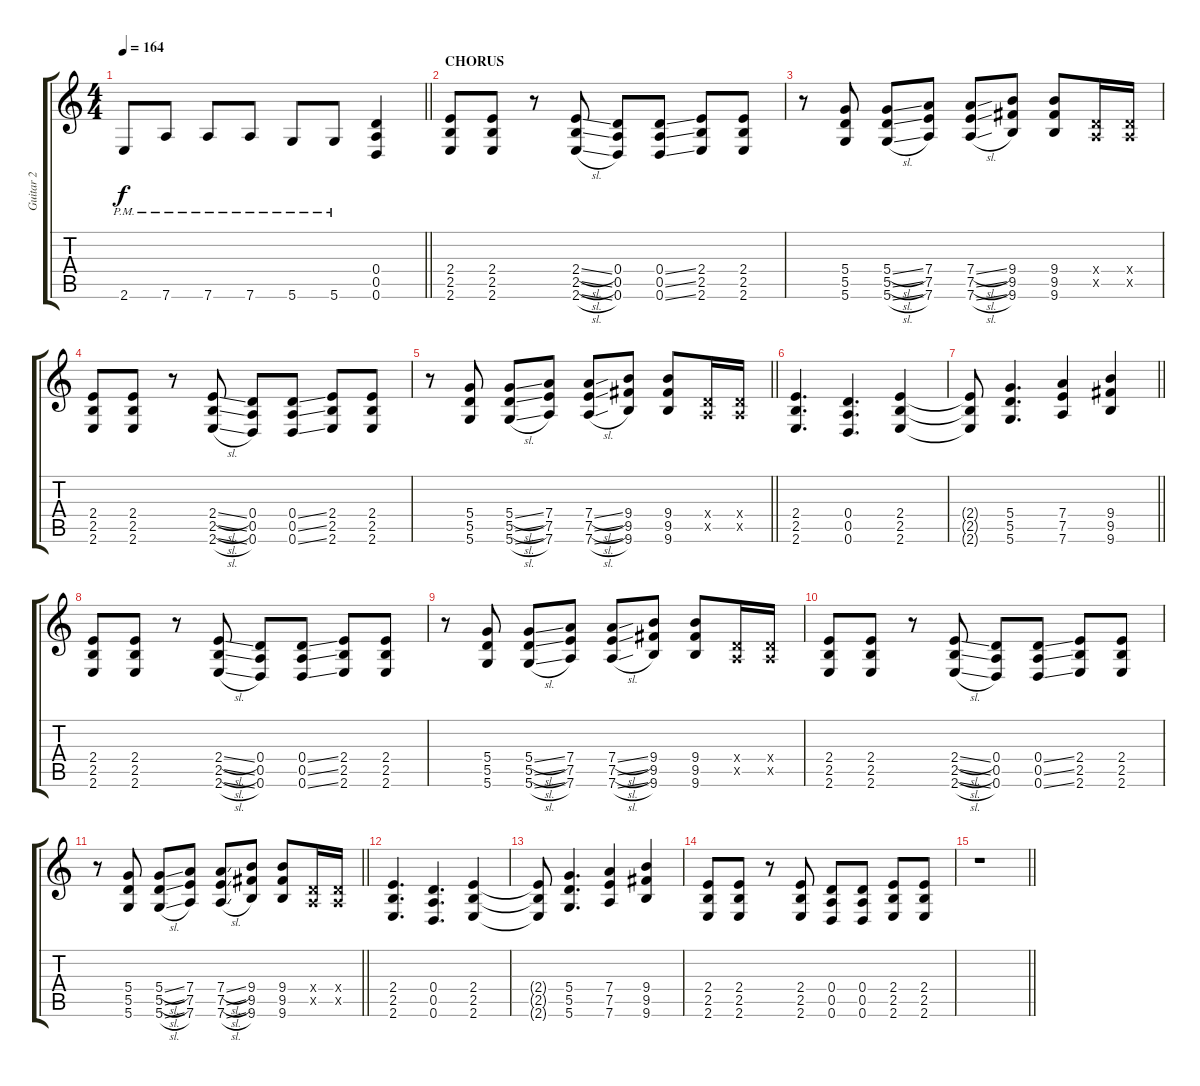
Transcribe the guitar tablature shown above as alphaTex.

\track ("Guitar 2" "Guitar 2") {instrument overdrivenguitar}
\staff {score tabs}
\tuning (E4 B3 G3 D3 A2 D2) {hide}
\ts (4 4)
\tempo 164
\clef g2
\barLineRight lightlight
\ks c
2.6{pm}.8{dy f} 7.6{pm}.8 7.6{pm}.8 7.6{pm}.8 5.6{pm}.8 5.6{pm}.8 (0.4 0.5 0.6).4 |
\section ("" "CHORUS")
(2.4 2.5 2.6).8 (2.4 2.5 2.6).8 r.8 (2.4{sl} 2.5{sl} 2.6{sl}).8 (0.4 0.5 0.6).8 (0.4{ss} 0.5{ss} 0.6{ss}).8 (2.4 2.5 2.6).8 (2.4 2.5 2.6).8 |
r.8 (5.4 5.5 5.6).8 (5.4{sl} 5.5{sl} 5.6{sl}).8 (7.4 7.5 7.6).8 (7.4{sl} 7.5{sl} 7.6{sl}).8 (9.4 9.5 9.6).8 (9.4 9.5 9.6).8 (0.4{x} 0.5{x}).16 (0.4{x} 0.5{x}).16 |
(2.4 2.5 2.6).8 (2.4 2.5 2.6).8 r.8 (2.4{sl} 2.5{sl} 2.6{sl}).8 (0.4 0.5 0.6).8 (0.4{ss} 0.5{ss} 0.6{ss}).8 (2.4 2.5 2.6).8 (2.4 2.5 2.6).8 |
\barLineRight lightlight
r.8 (5.4 5.5 5.6).8 (5.4{sl} 5.5{sl} 5.6{sl}).8 (7.4 7.5 7.6).8 (7.4{sl} 7.5{sl} 7.6{sl}).8 (9.4 9.5 9.6).8 (9.4 9.5 9.6).8 (0.4{x} 0.5{x}).16 (0.4{x} 0.5{x}).16 |
(2.4 2.5 2.6).4{d} (0.4 0.5 0.6).4{d} (2.4 2.5 2.6).4 |
\barLineRight lightlight
(2.4{t} 2.5{t} 2.6{t}).8 (5.4 5.5 5.6).4{d} (7.4 7.5 7.6).4 (9.4 9.5 9.6).4 |
(2.4 2.5 2.6).8 (2.4 2.5 2.6).8 r.8 (2.4{sl} 2.5{sl} 2.6{sl}).8 (0.4 0.5 0.6).8 (0.4{ss} 0.5{ss} 0.6{ss}).8 (2.4 2.5 2.6).8 (2.4 2.5 2.6).8 |
r.8 (5.4 5.5 5.6).8 (5.4{sl} 5.5{sl} 5.6{sl}).8 (7.4 7.5 7.6).8 (7.4{sl} 7.5{sl} 7.6{sl}).8 (9.4 9.5 9.6).8 (9.4 9.5 9.6).8 (0.4{x} 0.5{x}).16 (0.4{x} 0.5{x}).16 |
(2.4 2.5 2.6).8 (2.4 2.5 2.6).8 r.8 (2.4{sl} 2.5{sl} 2.6{sl}).8 (0.4 0.5 0.6).8 (0.4{ss} 0.5{ss} 0.6{ss}).8 (2.4 2.5 2.6).8 (2.4 2.5 2.6).8 |
\barLineRight lightlight
r.8 (5.4 5.5 5.6).8 (5.4{sl} 5.5{sl} 5.6{sl}).8 (7.4 7.5 7.6).8 (7.4{sl} 7.5{sl} 7.6{sl}).8 (9.4 9.5 9.6).8 (9.4 9.5 9.6).8 (0.4{x} 0.5{x}).16 (0.4{x} 0.5{x}).16 |
(2.4 2.5 2.6).4{d} (0.4 0.5 0.6).4{d} (2.4 2.5 2.6).4 |
(2.4{t} 2.5{t} 2.6{t}).8 (5.4 5.5 5.6).4{d} (7.4 7.5 7.6).4 (9.4 9.5 9.6).4 |
(2.4 2.5 2.6).8 (2.4 2.5 2.6).8 r.8 (2.4 2.5 2.6).8 (0.4 0.5 0.6).8 (0.4 0.5 0.6).8 (2.4 2.5 2.6).8 (2.4 2.5 2.6).8 |
\barLineRight lightlight
r.1
